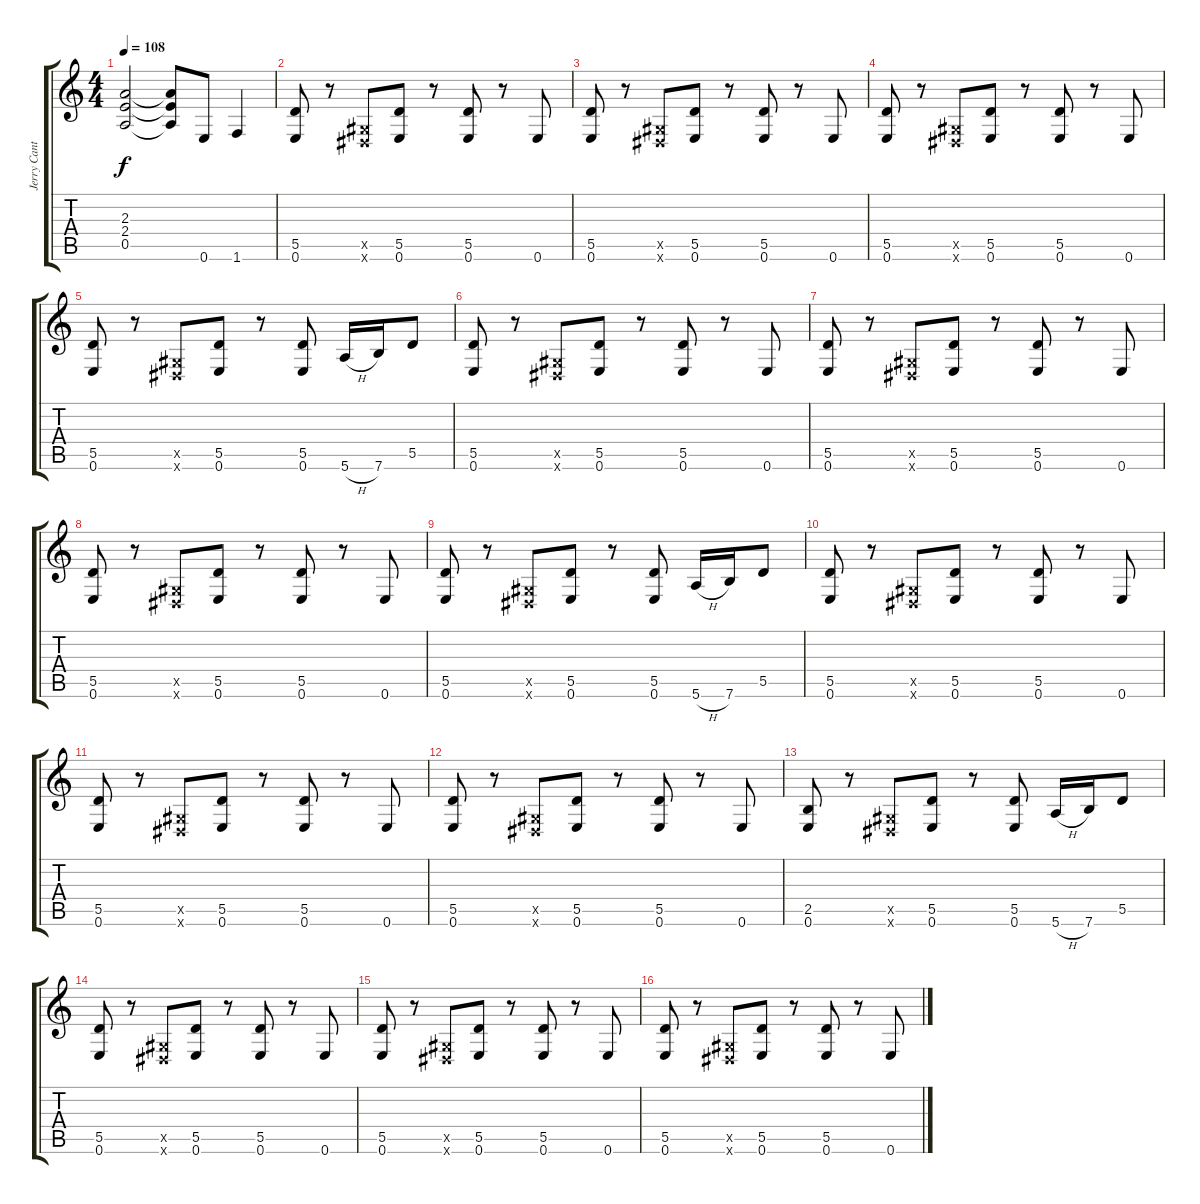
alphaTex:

\track ("Jerry Cantrell- Guitar 2" "Jerry Cant") {instrument distortionguitar}
\staff {score tabs}
\tuning (E4 B3 G3 D3 A2 E2) {hide}
\ts (4 4)
\tempo 108
\clef g2
\ks c
(2.3{t} 2.4{t} 0.5{t}).2{dy f} (2.3{t} 2.4{t} 0.5{t}).8 0.6.8 1.6.4 |
(5.5 0.6).8 r.8 (-1.5{x} -1.6{x}).8 (5.5 0.6).8 r.8 (5.5 0.6).8 r.8 0.6.8 |
(5.5 0.6).8 r.8 (-1.5{x} -1.6{x}).8 (5.5 0.6).8 r.8 (5.5 0.6).8 r.8 0.6.8 |
(5.5 0.6).8 r.8 (-1.5{x} -1.6{x}).8 (5.5 0.6).8 r.8 (5.5 0.6).8 r.8 0.6.8 |
(5.5 0.6).8 r.8 (-1.5{x} -1.6{x}).8 (5.5 0.6).8 r.8 (5.5 0.6).8 5.6{h}.16 7.6.16 5.5.8 |
(5.5 0.6).8 r.8 (-1.5{x} -1.6{x}).8 (5.5 0.6).8 r.8 (5.5 0.6).8 r.8 0.6.8 |
(5.5 0.6).8 r.8 (-1.5{x} -1.6{x}).8 (5.5 0.6).8 r.8 (5.5 0.6).8 r.8 0.6.8 |
(5.5 0.6).8 r.8 (-1.5{x} -1.6{x}).8 (5.5 0.6).8 r.8 (5.5 0.6).8 r.8 0.6.8 |
(5.5 0.6).8 r.8 (-1.5{x} -1.6{x}).8 (5.5 0.6).8 r.8 (5.5 0.6).8 5.6{h}.16 7.6.16 5.5.8 |
(5.5 0.6).8 r.8 (-1.5{x} -1.6{x}).8 (5.5 0.6).8 r.8 (5.5 0.6).8 r.8 0.6.8 |
(5.5 0.6).8 r.8 (-1.5{x} -1.6{x}).8 (5.5 0.6).8 r.8 (5.5 0.6).8 r.8 0.6.8 |
(5.5 0.6).8 r.8 (-1.5{x} -1.6{x}).8 (5.5 0.6).8 r.8 (5.5 0.6).8 r.8 0.6.8 |
(2.5 0.6).8 r.8 (-1.5{x} -1.6{x}).8 (5.5 0.6).8 r.8 (5.5 0.6).8 5.6{h}.16 7.6.16 5.5.8 |
(5.5 0.6).8 r.8 (-1.5{x} -1.6{x}).8 (5.5 0.6).8 r.8 (5.5 0.6).8 r.8 0.6.8 |
(5.5 0.6).8 r.8 (-1.5{x} -1.6{x}).8 (5.5 0.6).8 r.8 (5.5 0.6).8 r.8 0.6.8 |
(5.5 0.6).8 r.8 (-1.5{x} -1.6{x}).8 (5.5 0.6).8 r.8 (5.5 0.6).8 r.8 0.6.8
